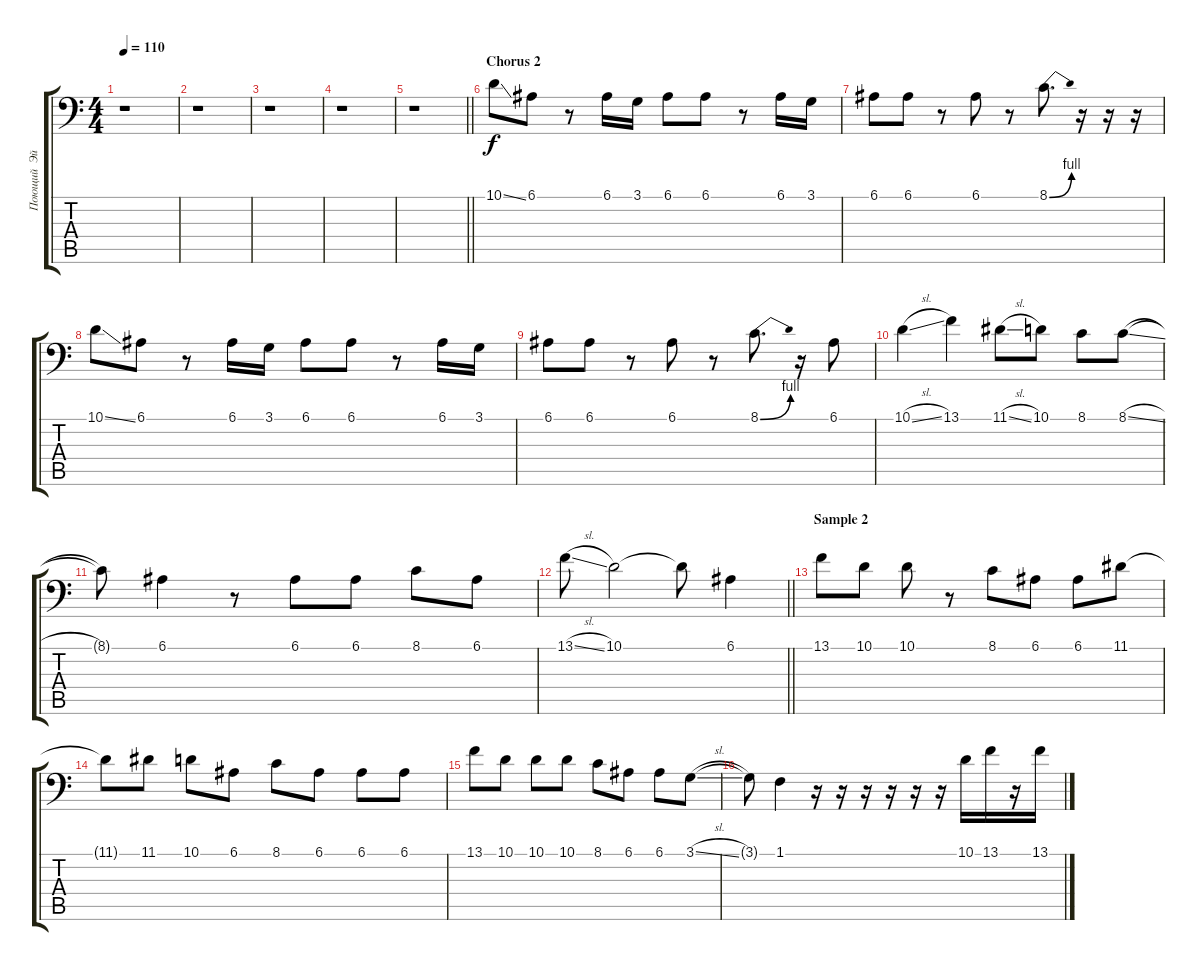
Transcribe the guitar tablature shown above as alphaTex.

\track ("Поющий  Эйфель Vocal" "Поющий  Эй") {instrument lead2sawtooth}
\staff {score tabs}
\tuning (E3 B2 G2 D2 A1 E1) {hide}
\ts (4 4)
\tempo 110
\clef f4
\ks c
r.1{dy f} |
r.1 |
r.1 |
r.1 |
\barLineRight lightlight
r.1 |
\section ("" "Chorus 2")
10.1{ss}.8 6.1.8 r.8 6.1.16 3.1.16 6.1.8 6.1.8 r.8 6.1.16 3.1.16 |
6.1.8 6.1.8 r.8 6.1.8 r.8 8.1{be (bend 0 0 60 4)}.8{d} r.16 r.16 r.16 |
10.1{ss}.8 6.1.8 r.8 6.1.16 3.1.16 6.1.8 6.1.8 r.8 6.1.16 3.1.16 |
6.1.8 6.1.8 r.8 6.1.8 r.8 8.1{be (bend 0 0 60 4)}.8{d} r.16 6.1.8 |
10.1{sl}.4 13.1.4 11.1{sl}.8 10.1.8 8.1.8 8.1{sl}.8 |
8.1{t}.8 6.1.4 r.8 6.1.8 6.1.8 8.1.8 6.1.8 |
\barLineRight lightlight
13.1{sl}.8 10.1.2 10.1{t}.8 6.1.4 |
\section ("" "Sample 2")
13.1.8 10.1.8 10.1.8 r.8 8.1.8 6.1.8 6.1.8 11.1.8 |
11.1{t}.8 11.1.8 10.1.8 6.1.8 8.1.8 6.1.8 6.1.8 6.1.8 |
13.1.8 10.1.8 10.1.8 10.1.8 8.1.8 6.1.8 6.1.8 3.1{sl}.8 |
3.1{t}.8 1.1.4 r.16 r.16 r.16 r.16 r.16 r.16 10.1.16 13.1.16 r.16 13.1.16
